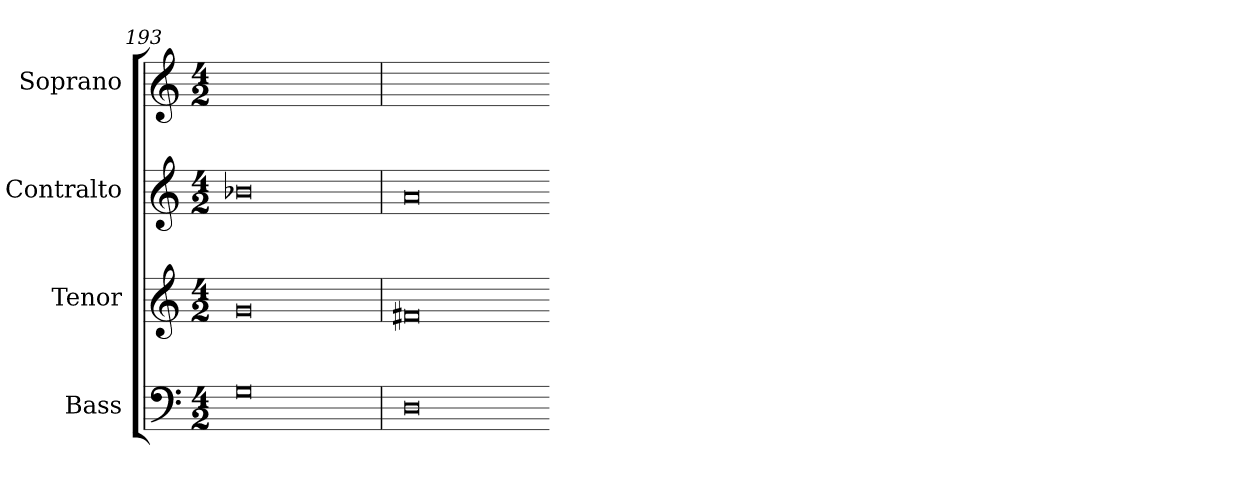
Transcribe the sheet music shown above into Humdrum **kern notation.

**kern	**kern	**kern	**kern
*part4	*part3	*part2	*part1
*staff4	*staff3	*staff2	*staff1
*I"Bass	*I"Tenor	*I"Contralto	*I"Soprano
*I'B	*I'T	*I'A	*I'S
*clefF4	*clefG2	*clefG2	*clefG2
*k[]	*k[]	*k[]	*k[]
*A:aeo	*A:aeo	*A:aeo	*A:aeo
*M4/2	*M4/2	*M4/2	*M4/2
=193	=193	=193	=193
0G	0g	0b-X	0ryy
=194	=194	=194	=194
0D	0f#X	0a	0ryy
=-	=-	=-	=-
*-	*-	*-	*-
